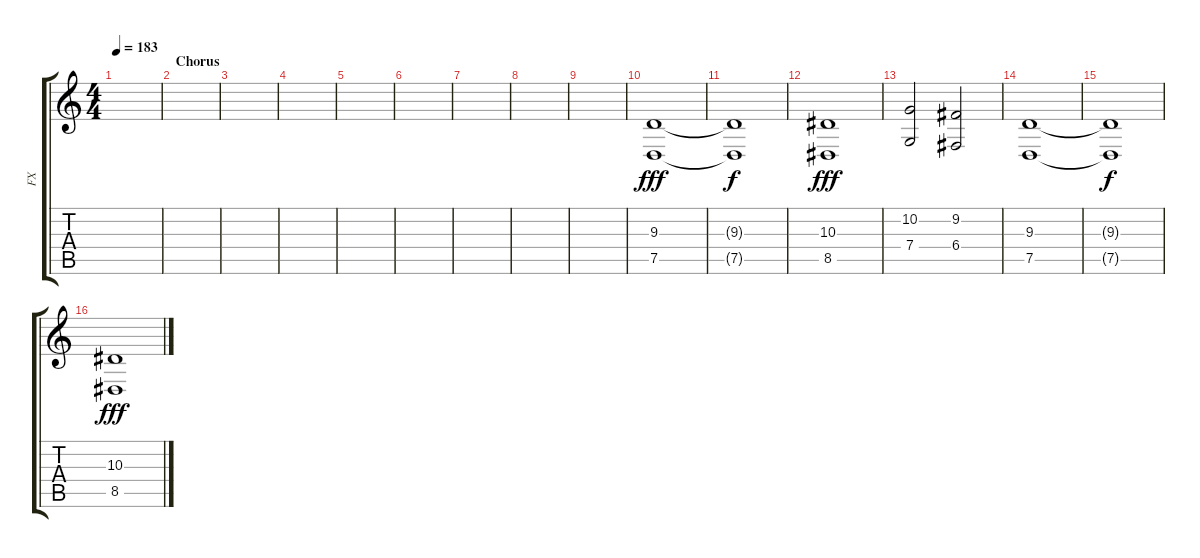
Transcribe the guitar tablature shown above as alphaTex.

\track ("FX" "FX") {instrument stringensemble1}
\staff {score tabs}
\tuning (D4 A3 F3 C3 G2 C2) {hide}
\ts (4 4)
\tempo 183
\clef g2
\ks c
|
\section ("" "Chorus")
|
|
|
|
|
|
|
|
(9.3 7.5).1{dy fff} |
(9.3{t} 7.5{t}).1{dy f} |
(10.3 8.5).1{dy fff} |
(10.2 7.4).2 (9.2 6.4).2 |
(9.3 7.5).1 |
(9.3{t} 7.5{t}).1{dy f} |
(10.3 8.5).1{dy fff}
